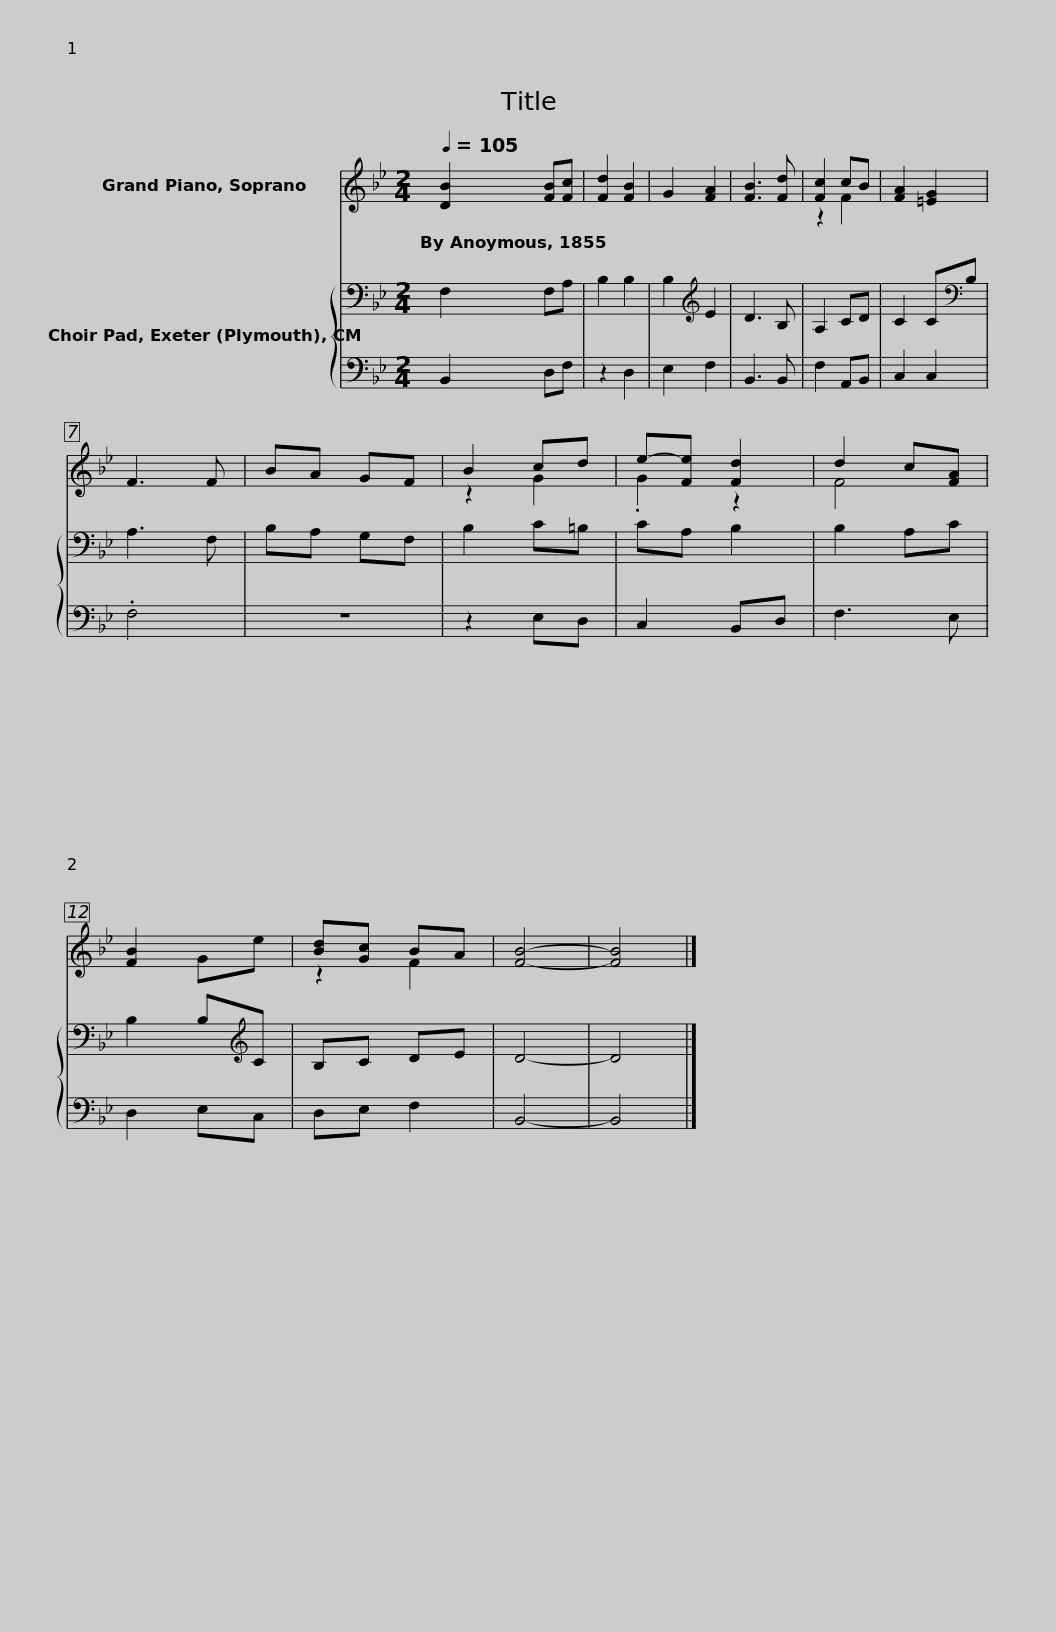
X:1
%%score ( 1 2 ) { 3 | 4 }
L:1/8
Q:1/4=105
M:2/4
I:linebreak $
K:Bb
V:1 treble
V:2 treble
V:3 bass
V:4 bass
V:1
 [DB]2 [FB][Fc] | [Fd]2 [FB]2 | G2 [FA]2 | [FB]3 [Fd] | [Fc]2 cB | %5
 [FA]2 [=EG]2 |$ F3 F | BA GF | B2 cd | e-[Fe] [Fd]2 | %10
 d2 c[FA] | [FB]2 Ge | [Bd][Gc] BA | [FB]4- | [FB]4 |] %15
V:2
 x4 | x4 | x4 | x4 | z2 F2 | %5
 x4 |$ x4 | x4 | z2 G2 | .G2 z2 | %10
 F4 | x4 | z2 F2 | x4 | x4 |] %15
V:3
 F,2 F,A, | B,2 B,2 | B,2[K:treble] E2 | D3 B, | A,2 CD | %5
 C2 C[K:bass]B, |$ A,3 F, | B,A, G,F, | B,2 C=B, | CA, B,2 | %10
 B,2 A,C | B,2 B,[K:treble]C | B,C DE | D4- | D4 |] %15
V:4
 B,,2 D,F, | z2 D,2 | E,2 F,2 | B,,3 B,, | F,2 A,,B,, | %5
 C,2 C,2 |$ .F,4 | z4 | z2 E,D, | C,2 B,,D, | %10
 F,3 E, | D,2 E,C, | D,E, F,2 | B,,4- | B,,4 |] %15
